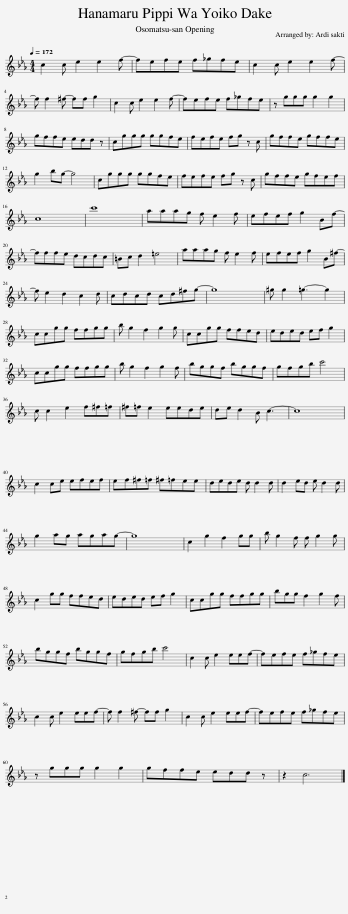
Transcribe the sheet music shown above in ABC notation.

X:1
L:1/8
Q:1/4=172
M:4/4
I:linebreak $
K:Eb
U:s=!stemless!
V:1 treble
V:1
 c2 c e2 e2 f- | fefe f_gfe | c2 c e2 e2 f- |$ f f2 ^f- ff g2 | c2 c e2 e2 f- | %5
 fefe f_gfe | z ggg g2 g2 |$ gffe edd z | cggg ggfe | fefe fg z c | %10
 gffe gffe |$ g2 bg- g4 | cggg ggfe | fefe fg z c | gffe gfef |$ %15
 c8 | c'8 | aaag f e2 f | efef g2 Bf- |$ fffe dcdc | %20
 =Bc d2 =e4 | aaag f e2 f | efef g2 B^f- |$ f e2 d2 c2 d | cdcd cd^fg- | %25
 g8 | ^g g2 =g3- g2 |$ ccgg ffgg | b g2 f2 g2 g | ccgg ffed | %30
 eded ef g2 |$ ccgg ffgg | b g2 f2 g2 f | bggf bggf | gfgb c'4 |$ %35
 c c2 e2 f^f=f | ^f=f e2 eede | de d2 B c3- | sc8 |$ c2 ce efef | %40
 ef^f=f ^f=fee | dede d d2 d | d2 ed e d2 d |$ g2 ag agag- | g8 | %45
 c2 g2 f2 gg | b g2 f f g2 g |$ c2 gg ffed | eded ef g2 | ccgg ffgg | %50
 bgg f2 g2 f |$ bggf bggf | gfgb c'4 | c2 c e2 eef- | fefe f_gfe |$ %55
 c2 c e2 eef- | f f2 ^f- ff g2 | c2 c e2 eef- | fefe f_gfe |$ z ggg g2 g2 | %60
 gffe edd z | z2 c6 |] %62
